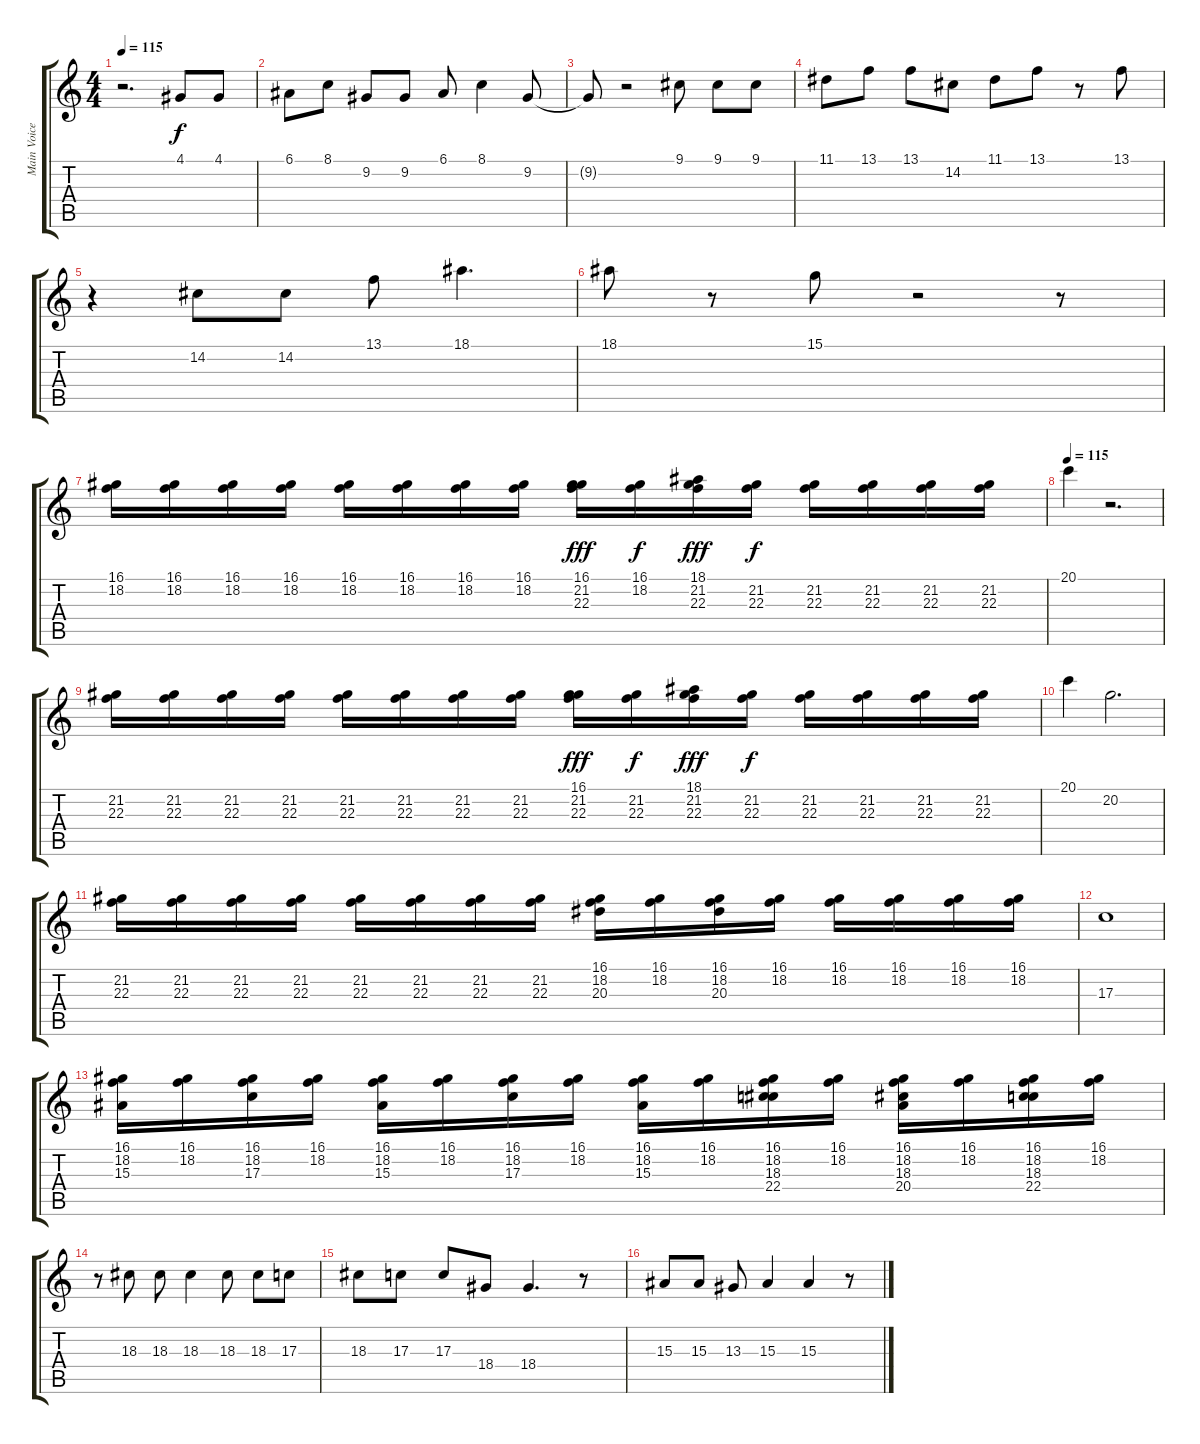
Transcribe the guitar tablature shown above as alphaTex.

\track ("Main Voice" "Main Voice") {instrument piccolo}
\staff {score tabs}
\tuning (E4 B3 G3 D3 A2 E2) {hide}
\ts (4 4)
\tempo 115
\clef g2
\ks c
r.2{d dy f} 4.1.8 4.1.8 |
6.1.8 8.1.8 9.2.8 9.2.8 6.1.8 8.1.4 9.2.8 |
9.2{t}.8 r.2 9.1.8 9.1.8 9.1.8 |
11.1.8 13.1.8 13.1.8 14.2.8 11.1.8 13.1.8 r.8 13.1.8 |
r.4 14.2.8 14.2.8 13.1.8 18.1.4{d} |
18.1.8 r.8 15.1.8 r.2 r.8 |
(16.1 18.2).16 (16.1 18.2).16 (16.1 18.2).16 (16.1 18.2).16 (16.1 18.2).16 (16.1 18.2).16 (16.1 18.2).16 (16.1 18.2).16 (16.1 21.2 22.3).16{dy fff} (16.1 18.2).16{dy f} (18.1 21.2 22.3).16{dy fff} (21.2 22.3).16{dy f} (21.2 22.3).16 (21.2 22.3).16 (21.2 22.3).16 (21.2 22.3).16 |
\tempo 115
20.1.4 r.2{d} |
(21.2 22.3).16 (21.2 22.3).16 (21.2 22.3).16 (21.2 22.3).16 (21.2 22.3).16 (21.2 22.3).16 (21.2 22.3).16 (21.2 22.3).16 (16.1 21.2 22.3).16{dy fff} (21.2 22.3).16{dy f} (18.1 21.2 22.3).16{dy fff} (21.2 22.3).16{dy f} (21.2 22.3).16 (21.2 22.3).16 (21.2 22.3).16 (21.2 22.3).16 |
20.1.4 20.2.2{d} |
(21.2 22.3).16 (21.2 22.3).16 (21.2 22.3).16 (21.2 22.3).16 (21.2 22.3).16 (21.2 22.3).16 (21.2 22.3).16 (21.2 22.3).16 (16.1 18.2 20.3).16 (16.1 18.2).16 (16.1 18.2 20.3).16 (16.1 18.2).16 (16.1 18.2).16 (16.1 18.2).16 (16.1 18.2).16 (16.1 18.2).16 |
17.3.1 |
(16.1 18.2 15.3).16 (16.1 18.2).16 (16.1 18.2 17.3).16 (16.1 18.2).16 (16.1 18.2 15.3).16 (16.1 18.2).16 (16.1 18.2 17.3).16 (16.1 18.2).16 (16.1 18.2 15.3).16 (16.1 18.2).16 (16.1 18.2 18.3 22.4).16 (16.1 18.2).16 (16.1 18.2 18.3 20.4).16 (16.1 18.2).16 (16.1 18.2 18.3 22.4).16 (16.1 18.2).16 |
r.8 18.3.8 18.3.8 18.3.4 18.3.8 18.3.8 17.3.8 |
18.3.8 17.3.8 17.3.8 18.4.8 18.4.4{d} r.8 |
15.3.8 15.3.8 13.3.8 15.3.4 15.3.4 r.8
